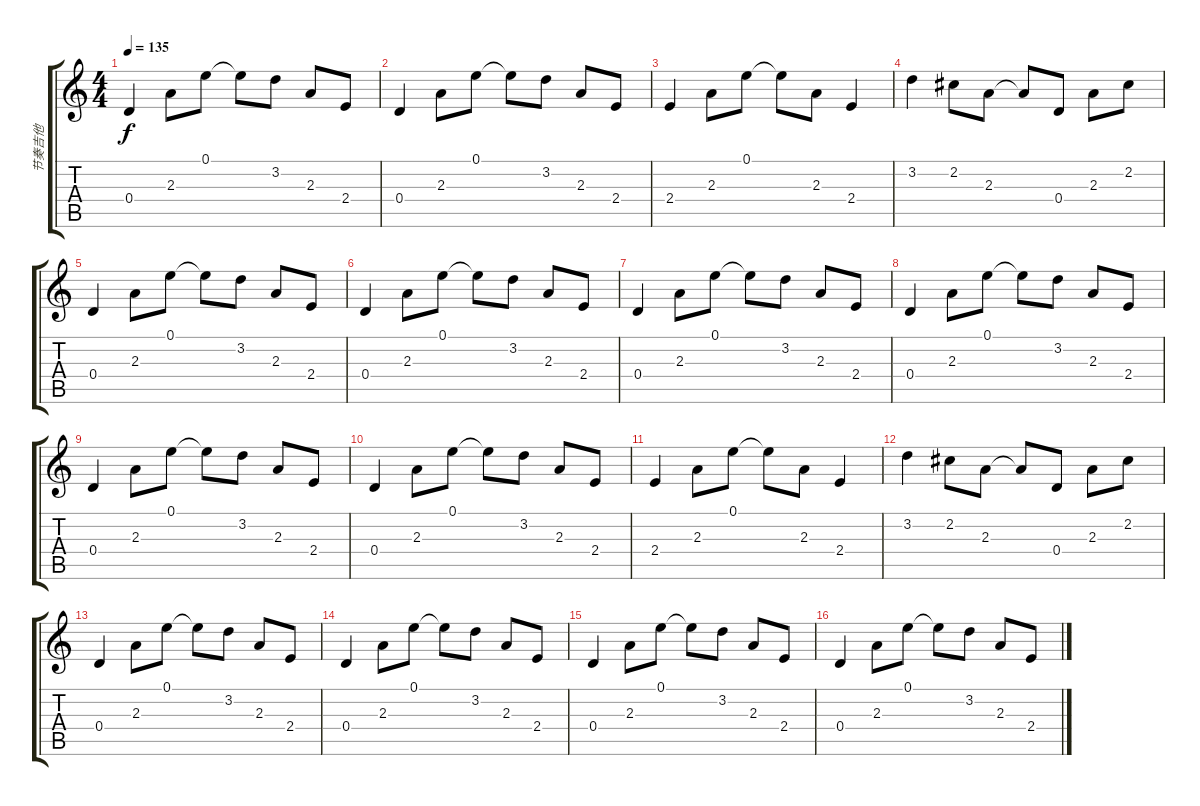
\track ("节奏吉他" "节奏吉他") {instrument electricguitarclean}
\staff {score tabs}
\tuning (E4 B3 G3 D3 A2 E2) {hide}
\ts (4 4)
\tempo 135
\clef g2
\ks c
0.4.4{dy f} 2.3.8 0.1.8 0.1{t}.8 3.2.8 2.3.8 2.4.8 |
0.4.4 2.3.8 0.1.8 0.1{t}.8 3.2.8 2.3.8 2.4.8 |
2.4.4 2.3.8 0.1.8 0.1{t}.8 2.3.8 2.4.4 |
3.2.4 2.2.8 2.3.8 2.3{t}.8 0.4.8 2.3.8 2.2.8 |
0.4.4 2.3.8 0.1.8 0.1{t}.8 3.2.8 2.3.8 2.4.8 |
0.4.4 2.3.8 0.1.8 0.1{t}.8 3.2.8 2.3.8 2.4.8 |
0.4.4 2.3.8 0.1.8 0.1{t}.8 3.2.8 2.3.8 2.4.8 |
0.4.4 2.3.8 0.1.8 0.1{t}.8 3.2.8 2.3.8 2.4.8 |
0.4.4 2.3.8 0.1.8 0.1{t}.8 3.2.8 2.3.8 2.4.8 |
0.4.4 2.3.8 0.1.8 0.1{t}.8 3.2.8 2.3.8 2.4.8 |
2.4.4 2.3.8 0.1.8 0.1{t}.8 2.3.8 2.4.4 |
3.2.4 2.2.8 2.3.8 2.3{t}.8 0.4.8 2.3.8 2.2.8 |
0.4.4 2.3.8 0.1.8 0.1{t}.8 3.2.8 2.3.8 2.4.8 |
0.4.4 2.3.8 0.1.8 0.1{t}.8 3.2.8 2.3.8 2.4.8 |
0.4.4 2.3.8 0.1.8 0.1{t}.8 3.2.8 2.3.8 2.4.8 |
0.4.4 2.3.8 0.1.8 0.1{t}.8 3.2.8 2.3.8 2.4.8
